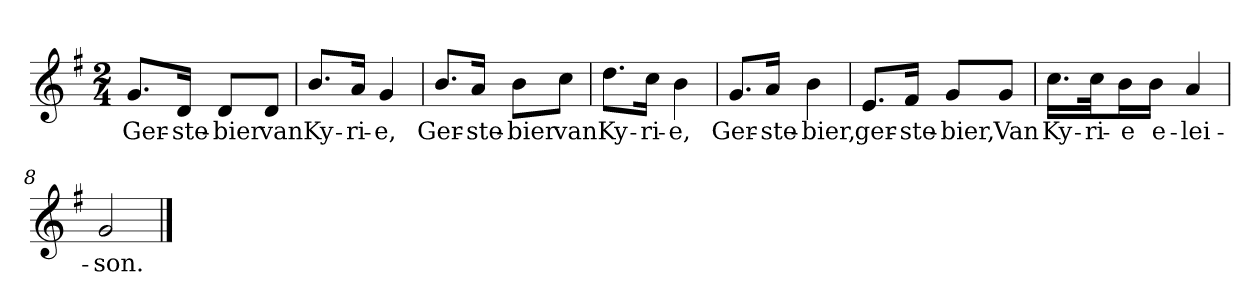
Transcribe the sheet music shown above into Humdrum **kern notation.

**kern	**text
*part1	*part1
*staff1	*staff1
*clefG2	*
*k[f#]	*
*G:	*
*M2/4	*
*MM120	*
=1	=1
8.g/L	Ger-
16d/Jk	-ste-
8d/L	-bier
8d/J	van
=2	=2
8.b/L	Ky-
16a/Jk	-ri-
4g	-e,
=3	=3
8.b/L	Ger-
16a/Jk	-ste-
8b\L	-bier
8cc\J	van
=4	=4
8.dd\L	Ky-
16cc\Jk	-ri-
4b	-e,
=5	=5
8.g/L	Ger-
16a/Jk	-ste-
4b	-bier,
=6	=6
8.e/L	ger-
16f#/Jk	-ste-
8g/L	-bier,
8g/J	Van
=7	=7
16.cc\LL	Ky-
32cc\Jk	-ri-
16b\L	-e
16b\JJ	e-
4a	-lei-
=8	=8
2g	-son.
==	==
*-	*-
